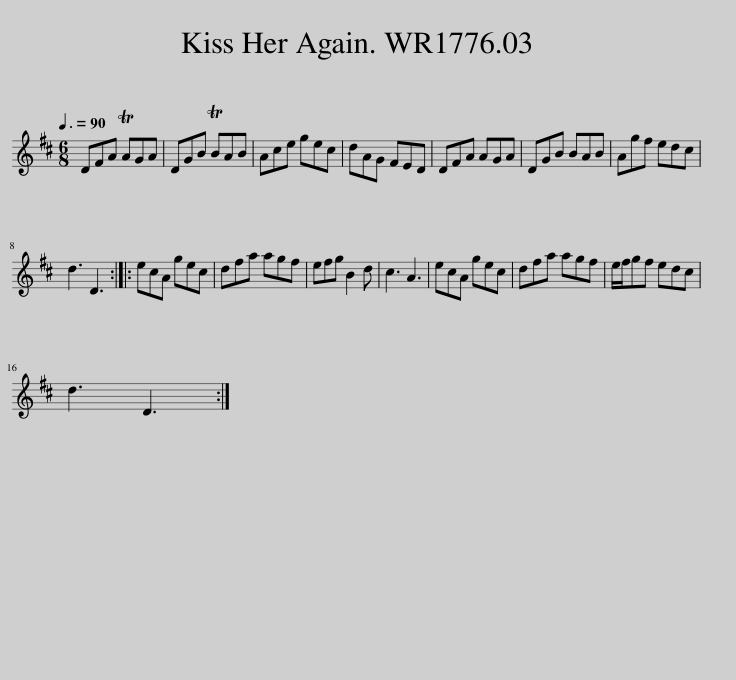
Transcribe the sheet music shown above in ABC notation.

X:1
L:1/8
Q:3/8=90
M:6/8
I:linebreak $
K:D
V:1 treble
V:1
 DFA TAGA | DGB TBAB | Ace gec | dAG FED | DFA AGA | %5
 DGB BAB | Agf edc |$ d3 D3 :: ecA gec | dfa agf | %10
 efg B2 d | c3 A3 | ecA gec | dfa agf | e/f/gf edc |$ %15
 d3 D3 :| %16
